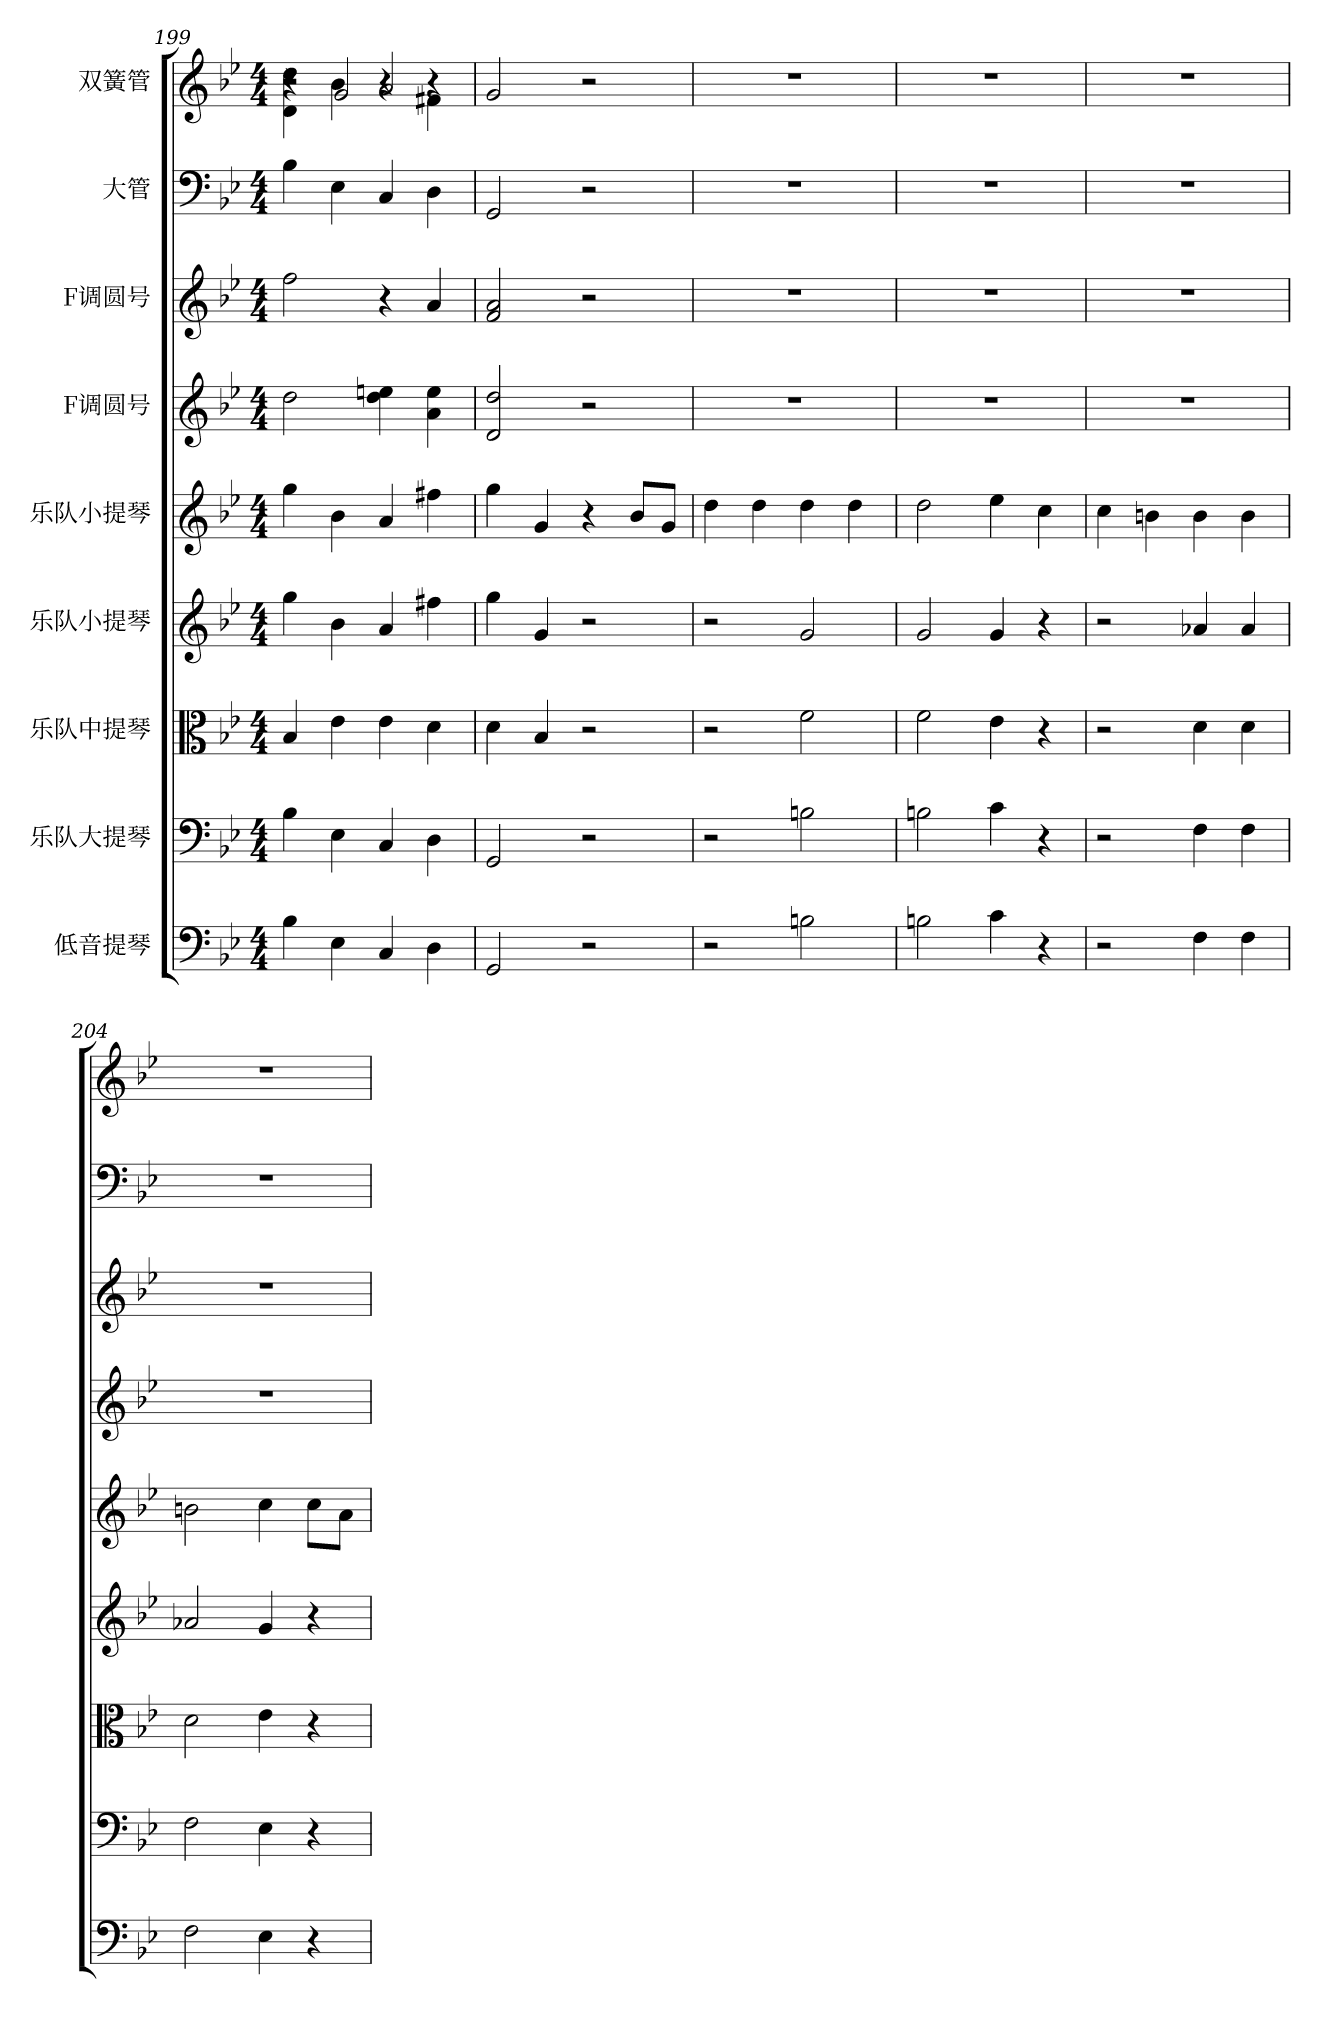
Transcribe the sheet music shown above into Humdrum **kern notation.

**kern	**kern	**kern	**kern	**kern	**kern	**kern	**kern	**kern
*part9	*part8	*part7	*part6	*part5	*part4	*part3	*part2	*part1
*staff9	*staff8	*staff7	*staff6	*staff5	*staff4	*staff3	*staff2	*staff1
*I"低音提琴	*I"乐队大提琴	*I"乐队中提琴	*I"乐队小提琴	*I"乐队小提琴	*I"F调圆号	*I"F调圆号	*I"大管	*I"双簧管
*clefF4	*clefF4	*clefC3	*clefG2	*clefG2	*clefG2	*clefG2	*clefF4	*clefG2
*ITrd7c12	*	*	*	*	*ITrd4c7	*ITrd4c7	*	*
*k[b-e-]	*k[b-e-]	*k[b-e-]	*k[b-e-]	*k[b-e-]	*k[b-e-a-]	*k[b-e-a-]	*k[b-e-]	*k[b-e-]
*M4/4	*M4/4	*M4/4	*M4/4	*M4/4	*M4/4	*M4/4	*M4/4	*M4/4
=199	=199	=199	=199	=199	=199	=199	=199	=199
*	*	*	*	*	*	*	*	*^
*	*	*	*	*	*	*	*	*	*^
4BB-\	4B-\	4B-/	4gg\	4gg\	2g\	2b-\	4B-\	2r	4d\ 4dd\	4r
4EE-\	4E-\	4e-\	4b-\	4b-\	.	.	4E-\	.	4b-\	2g/
4CC/	4C/	4e-\	4a/	4a/	4g\ 4an\	4r	4C/	2a/	4r	.
4DD\	4D\	4d\	4ff#X\	4ff#X\	4d\ 4a\	4d/	4D\	.	4f#X\	4r
*	*	*	*	*	*	*	*	*v	*v	*v
=200	=200	=200	=200	=200	=200	=200	=200	=200
2GGG/	2GG/	4d\	4gg\	4gg\	2G/ 2g/	2B-/ 2d/	2GG/	2g/
.	.	4B-/	4g/	4g/	.	.	.	.
2r	2r	2r	2r	4r	2r	2r	2r	2r
.	.	.	.	8b-/L	.	.	.	.
.	.	.	.	8g/J	.	.	.	.
=201	=201	=201	=201	=201	=201	=201	=201	=201
2r	2r	2r	2r	4dd\	1r	1r	1r	1r
.	.	.	.	4dd\	.	.	.	.
2BBn\	2Bn\	2f\	2g/	4dd\	.	.	.	.
.	.	.	.	4dd\	.	.	.	.
=202	=202	=202	=202	=202	=202	=202	=202	=202
2BBn\	2Bn\	2f\	2g/	2dd\	1r	1r	1r	1r
4C\	4c\	4e-\	4g/	4ee-\	.	.	.	.
4r	4r	4r	4r	4cc\	.	.	.	.
=203	=203	=203	=203	=203	=203	=203	=203	=203
2r	2r	2r	2r	4cc\	1r	1r	1r	1r
.	.	.	.	4bn\	.	.	.	.
4FF\	4F\	4d\	4a-X/	4b\	.	.	.	.
4FF\	4F\	4d\	4a-/	4b\	.	.	.	.
!!LO:PB:g=z
=204	=204	=204	=204	=204	=204	=204	=204	=204
2FF\	2F\	2d\	2a-X/	2bn\	1r	1r	1r	1r
4EE-\	4E-\	4e-\	4g/	4cc\	.	.	.	.
4r	4r	4r	4r	8cc\L	.	.	.	.
.	.	.	.	8a\J	.	.	.	.
=	=	=	=	=	=	=	=	=
*-	*-	*-	*-	*-	*-	*-	*-	*-
